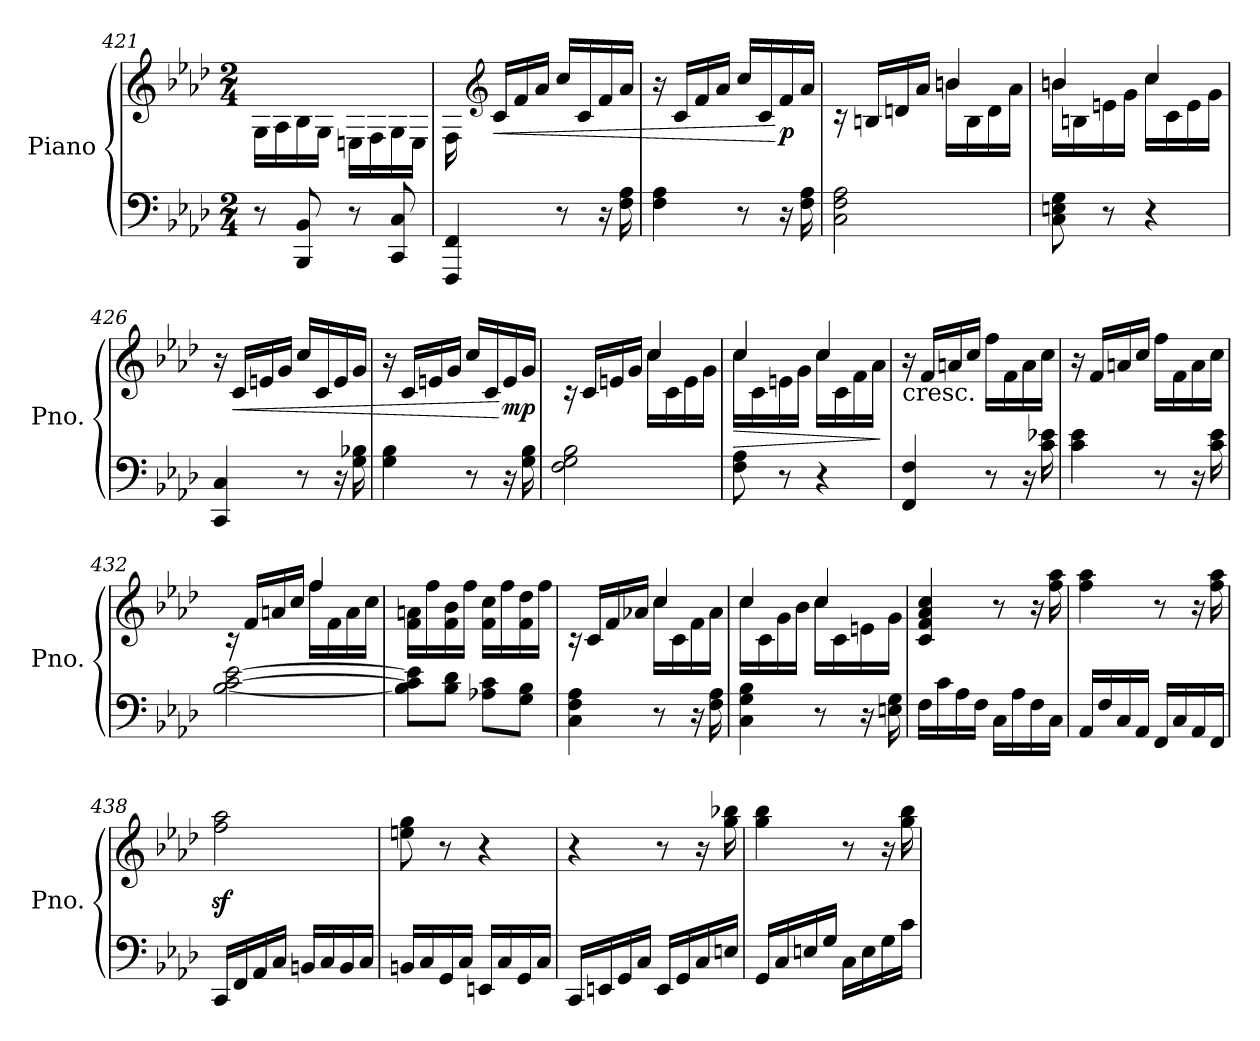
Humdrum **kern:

**kern	**kern	**dynam
*part1	*part1	*part1
*staff2	*staff1	*staff1/2
*I"Piano	*	*
*I'Pno.	*	*
!!LO:LB:g=z
*clefF4	*clefG2	*
*k[b-e-a-d-]	*k[b-e-a-d-]	*
*M2/4	*M2/4	*
=421	=421	=421
8r	16G\LL	.
.	16A-\	.
8BBB-/ 8BB-/	16B-\	.
.	16G\JJ	.
8r	16En\LL	.
.	16F\	.
8CC/ 8C/	16G\	.
.	16E\JJ	.
=422	=422	=422
4FFF/ 4FF/	16F\	.
*	*clefG2	*
!	!	!LO:HP:b
.	16c/LL	<
.	16f/	.
.	16a-/JJ	.
8r	16cc/LL	.
.	16c/	.
16r	16f/	.
16F\ 16A-\	16a-/JJ	.
=423	=423	=423
4F\ 4A-\	16r	.
.	16c/LL	.
.	16f/	.
.	16a-/JJ	.
8r	16cc/LL	.
.	16c/	.
!	!	!LO:DY:n=1:b
16r	16f/	[ p
16F\ 16A-\	16a-/JJ	.
=424	=424	=424
*	*^	*
2C\ 2F\ 2A-\	16rc	4ryy	.
.	16Bn/LL	.	.
.	16dn/	.	.
.	16a-/JJ	.	.
.	4bn/	16bn\LL	.
.	.	16B\	.
.	.	16d\	.
.	.	16a-\JJ	.
!!LO:LB:g=z	!!
=425	=425	=425	=425
8C\ 8En\ 8G\	4bn/	16bn\LL	.
.	.	16Bn\	.
8r	.	16en\	.
.	.	16g\JJ	.
4r	4cc/	16cc\LL	.
.	.	16c\	.
.	.	16e\	.
.	.	16g\JJ	.
*	*v	*v	*
=426	=426	=426
4CC/ 4C/	16r	.
!	!	!LO:HP:b
.	16c/LL	<
.	16en/	.
.	16g/JJ	.
8r	16cc/LL	.
.	16c/	.
16r	16e/	.
16G\ 16B-X\	16g/JJ	.
=427	=427	=427
4G\ 4B-\	16r	.
.	16c/LL	.
.	16en/	.
.	16g/JJ	.
8r	16cc/LL	.
.	16c/	.
!	!	!LO:DY:n=1:b
16r	16e/	[ mp
16G\ 16B-\	16g/JJ	.
=428	=428	=428
*	*^	*
2F\ 2G\ 2B-\	16rc	4ryy	.
.	16c/LL	.	.
.	16en/	.	.
.	16g/JJ	.	.
.	4cc/	16cc\LL	.
.	.	16c\	.
.	.	16e\	.
.	.	16g\JJ	.
!!LO:LB:g=z	!!
=429	=429	=429	=429
!	!	!	!LO:HP:b
8F\ 8A-\	4cc/	16cc\LL	>
.	.	16c\	.
8r	.	16en\	.
.	.	16g\JJ	.
4r	4cc/	16cc\LL	.
.	.	16c\	.
.	.	16f\	.
.	.	16a-\JJ	.
*	*v	*v	*
.	.	]
=430	=430	=430
!	!LO:TX:b:t=cresc.	!
4FF/ 4F/	16r	.
.	16f/LL	.
.	16an/	.
.	16cc/JJ	.
8r	16ff\LL	.
.	16f\	.
16r	16a\	.
16c\ 16e-X\	16cc\JJ	.
=431	=431	=431
4c\ 4e-\	16r	.
.	16f/LL	.
.	16an/	.
.	16cc/JJ	.
8r	16ff\LL	.
.	16f\	.
16r	16a\	.
16c\ 16e-\	16cc\JJ	.
=432	=432	=432
*	*^	*
[2B-\ [2c\ [2e-\	16rc	4ryy	.
.	16f/LL	.	.
.	16an/	.	.
.	16cc/JJ	.	.
.	4ff/	16ff\LL	.
.	.	16f\	.
.	.	16a\	.
.	.	16cc\JJ	.
*	*v	*v	*
!!LO:LB:g=z
=433	=433	=433
8B-\] 8c\] 8e-\]L	16f\ 16an\LL	.
.	16ff\	.
8B-\ 8d-\J	16f\ 16b-\	.
.	16ff\JJ	.
8A-X\ 8c\L	16f\ 16cc\LL	.
.	16ff\	.
8G\ 8B-\J	16f\ 16dd-\	.
.	16ff\JJ	.
=434	=434	=434
*	*^	*
4C\ 4F\ 4A-\	16rc	4ryy	.
.	16c/LL	.	.
.	16f/	.	.
.	16a-X/JJ	.	.
8r	4cc/	16cc\LL	.
.	.	16c\	.
16r	.	16f\	.
16F\ 16A-\	.	16a-\JJ	.
=435	=435	=435	=435
4C\ 4G\ 4B-\	4cc/	16cc\LL	.
.	.	16c\	.
.	.	16g\	.
.	.	16b-\JJ	.
8r	4cc/	16cc\LL	.
.	.	16c\	.
16r	.	16en\	.
16En\ 16G\	.	16g\JJ	.
*	*v	*v	*
=436	=436	=436
16F\LL	4c/ 4f/ 4a-/ 4cc/	.
16c\	.	.
16A-\	.	.
16F\JJ	.	.
16C\LL	8r	.
16A-\	.	.
16F\	16r	.
16C\JJ	16ff\ 16aa-\	.
!!LO:PB:g=z
=437	=437	=437
16AA-/LL	4ff\ 4aa-\	.
16F/	.	.
16C/	.	.
16AA-/JJ	.	.
16FF/LL	8r	.
16C/	.	.
16AA-/	16r	.
16FF/JJ	16ff\ 16aa-\	.
=438	=438	=438
16CC/LL	2ff\z< 2aa-\z<	.
16FF/	.	.
16AA-/	.	.
16C/JJ	.	.
16BBn/LL	.	.
16C/	.	.
16BB/	.	.
16C/JJ	.	.
=439	=439	=439
16BBn/LL	8een\ 8gg\	.
16C/	.	.
16GG/	8r	.
16C/JJ	.	.
16EEn/LL	4r	.
16C/	.	.
16GG/	.	.
16C/JJ	.	.
=440	=440	=440
16CC/LL	4r	.
16EEn/	.	.
16GG/	.	.
16C/JJ	.	.
16EE/LL	8r	.
16GG/	.	.
16C/	16r	.
16En/JJ	16gg\ 16bb-X\	.
!!LO:LB:g=z
=441	=441	=441
16GG/LL	4gg\ 4bb-\	.
16C/	.	.
16En/	.	.
16G/JJ	.	.
16C\LL	8r	.
16E\	.	.
16G\	16r	.
16c\JJ	16gg\ 16bb-\	.
=	=	=
*-	*-	*-
